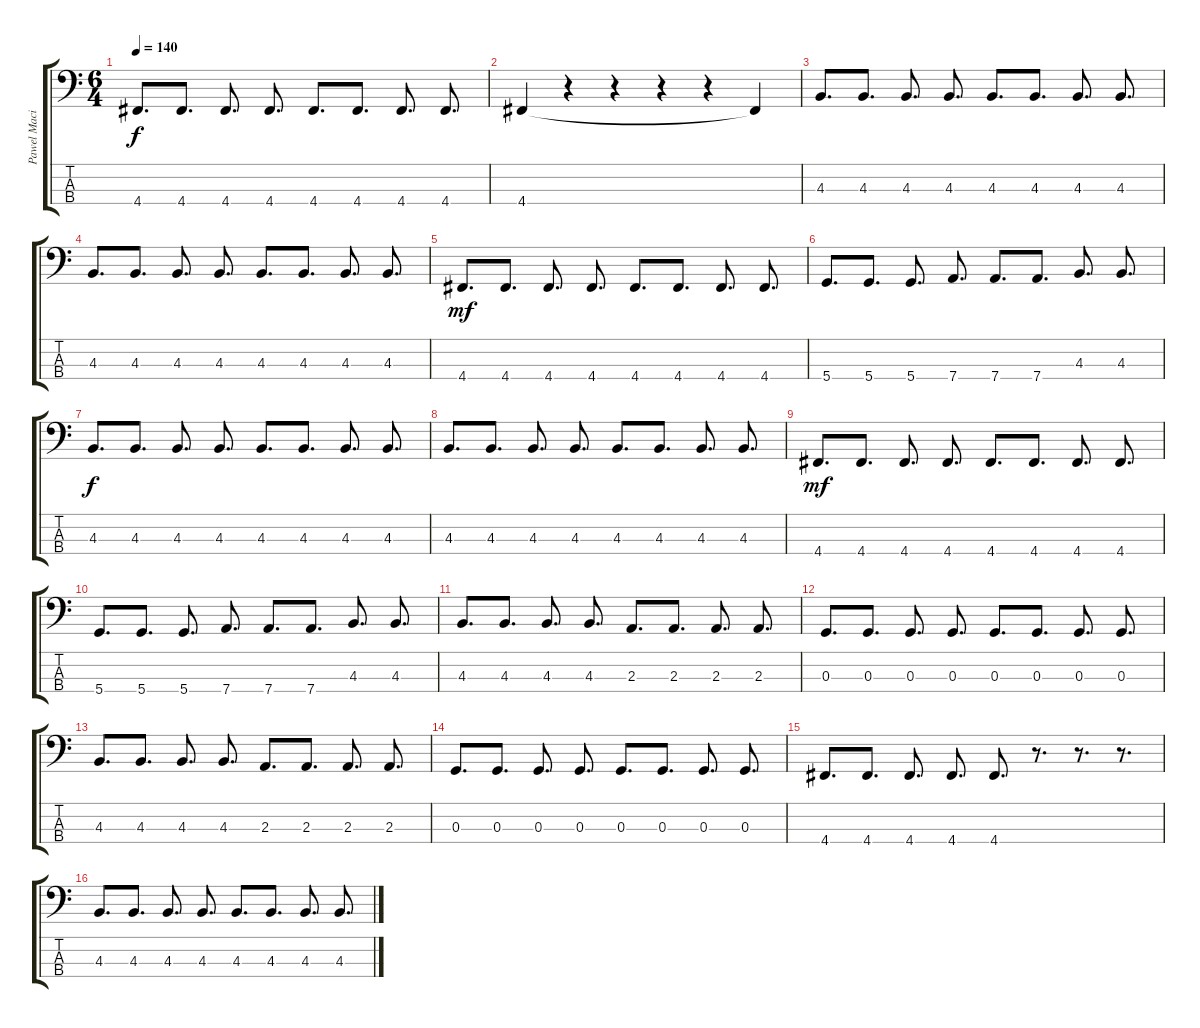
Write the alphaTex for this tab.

\track ("Pawel Maciwoda" "Pawel Maci") {instrument electricbassfinger}
\staff {score tabs}
\tuning (F2 C2 G1 D1) {hide}
\ts (6 4)
\tempo 140
\clef f4
\ks c
4.4.8{d dy f} 4.4.8{d} 4.4.8{d} 4.4.8{d} 4.4.8{d} 4.4.8{d} 4.4.8{d} 4.4.8{d} |
4.4.4 r.4 r.4 r.4 r.4 4.4{t}.4 |
4.3.8{d} 4.3.8{d} 4.3.8{d} 4.3.8{d} 4.3.8{d} 4.3.8{d} 4.3.8{d} 4.3.8{d} |
4.3.8{d} 4.3.8{d} 4.3.8{d} 4.3.8{d} 4.3.8{d} 4.3.8{d} 4.3.8{d} 4.3.8{d} |
4.4.8{d dy mf} 4.4.8{d} 4.4.8{d} 4.4.8{d} 4.4.8{d} 4.4.8{d} 4.4.8{d} 4.4.8{d} |
5.4.8{d} 5.4.8{d} 5.4.8{d} 7.4.8{d} 7.4.8{d} 7.4.8{d} 4.3.8{d} 4.3.8{d} |
4.3.8{d dy f} 4.3.8{d} 4.3.8{d} 4.3.8{d} 4.3.8{d} 4.3.8{d} 4.3.8{d} 4.3.8{d} |
4.3.8{d} 4.3.8{d} 4.3.8{d} 4.3.8{d} 4.3.8{d} 4.3.8{d} 4.3.8{d} 4.3.8{d} |
4.4.8{d dy mf} 4.4.8{d} 4.4.8{d} 4.4.8{d} 4.4.8{d} 4.4.8{d} 4.4.8{d} 4.4.8{d} |
5.4.8{d} 5.4.8{d} 5.4.8{d} 7.4.8{d} 7.4.8{d} 7.4.8{d} 4.3.8{d} 4.3.8{d} |
4.3.8{d} 4.3.8{d} 4.3.8{d} 4.3.8{d} 2.3.8{d} 2.3.8{d} 2.3.8{d} 2.3.8{d} |
0.3.8{d} 0.3.8{d} 0.3.8{d} 0.3.8{d} 0.3.8{d} 0.3.8{d} 0.3.8{d} 0.3.8{d} |
4.3.8{d} 4.3.8{d} 4.3.8{d} 4.3.8{d} 2.3.8{d} 2.3.8{d} 2.3.8{d} 2.3.8{d} |
0.3.8{d} 0.3.8{d} 0.3.8{d} 0.3.8{d} 0.3.8{d} 0.3.8{d} 0.3.8{d} 0.3.8{d} |
4.4.8{d} 4.4.8{d} 4.4.8{d} 4.4.8{d} 4.4.8{d} r.8{d} r.8{d} r.8{d} |
4.3.8{d} 4.3.8{d} 4.3.8{d} 4.3.8{d} 4.3.8{d} 4.3.8{d} 4.3.8{d} 4.3.8{d}
